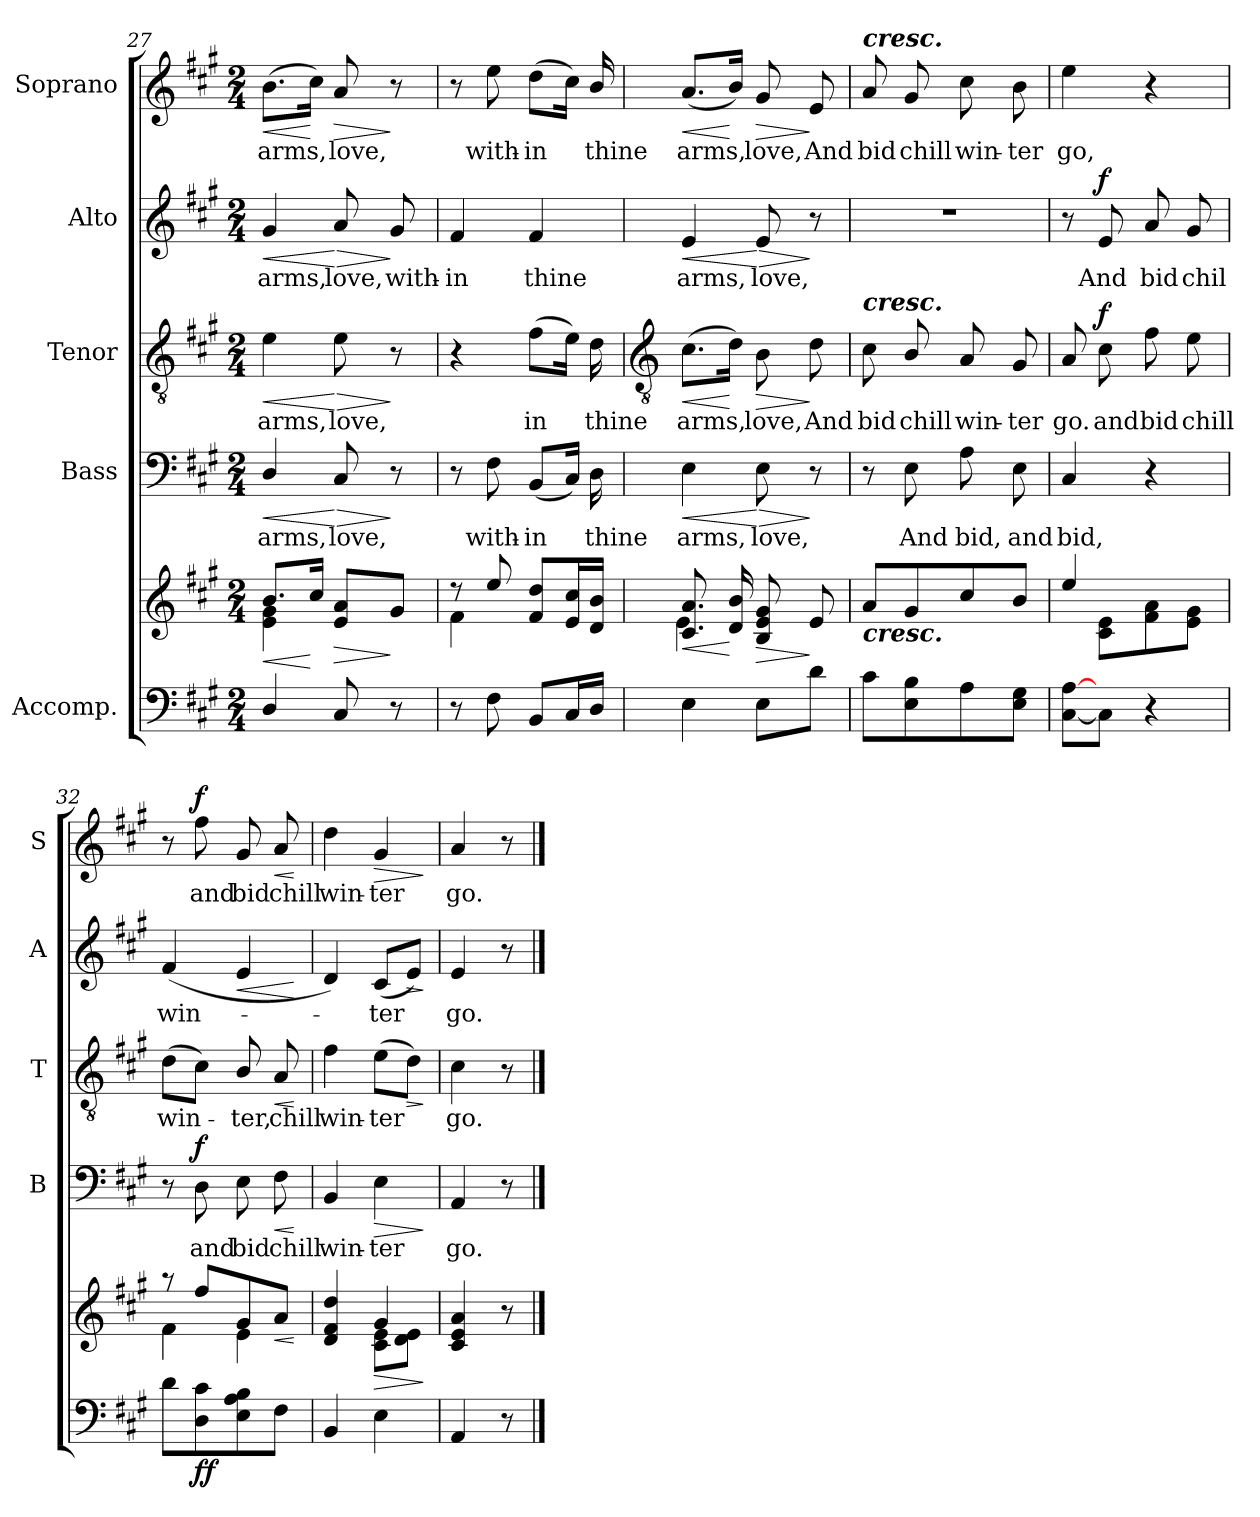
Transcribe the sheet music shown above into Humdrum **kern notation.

**kern	**kern	**dynam	**kern	**text	**dynam	**kern	**text	**dynam	**kern	**text	**dynam	**kern	**text	**dynam
*part5	*part5	*part5	*part4	*part4	*part4	*part3	*part3	*part3	*part2	*part2	*part2	*part1	*part1	*part1
*staff6	*staff5	*staff5/6	*staff4	*staff4	*staff4	*staff3	*staff3	*staff3	*staff2	*staff2	*staff2	*staff1	*staff1	*staff1
*I"Accomp.	*	*	*I"Bass	*	*	*I"Tenor	*	*	*I"Alto	*	*	*I"Soprano	*	*
*	*	*	*I'B	*	*	*I'T	*	*	*I'A	*	*	*I'S	*	*
*clefF4	*clefG2	*	*clefF4	*	*	*clefGv2	*	*	*clefG2	*	*	*clefG2	*	*
*k[f#c#g#]	*k[f#c#g#]	*	*k[f#c#g#]	*	*	*k[f#c#g#]	*	*	*k[f#c#g#]	*	*	*k[f#c#g#]	*	*
*A:	*A:	*	*A:	*	*	*A:	*	*	*A:	*	*	*A:	*	*
*M2/4	*M2/4	*	*M2/4	*	*	*M2/4	*	*	*M2/4	*	*	*M2/4	*	*
=27	=27	=27	=27	=27	=27	=27	=27	=27	=27	=27	=27	=27	=27	=27
!	!	!LO:HP:b	!	!LO:LY:b	!LO:HP:b	!	!LO:LY:b	!LO:HP:b	!	!LO:LY:b	!LO:HP:b	!	!LO:LY:b	!LO:HP:b
*	*^	*	*	*	*	*	*	*	*	*	*	*	*	*
4D/	8.b/L	4e\ 4g#\	<	4D/	arms,	<	4e	arms,	<	4g#	arms,	<	(>8.bL	arms,	<
.	16cc#/J	.	[	.	.	.	.	.	.	.	.	.	16cc#J)	.	[
!	!	!	!LO:HP:b	!	!LO:LY:b	!LO:HP:n=1:b	!	!LO:LY:b	!LO:HP:n=1:b	!	!LO:LY:b	!LO:HP:n=1:b	!	!LO:LY:b	!LO:HP:b
8C#	8e/ 8a/L	4ryy	>	8C#	love,	[ >	8e	love,	[ >	8a	love,	[ >	8a	love,	>
!	!	!	!	!	!	!	!	!	!	!	!LO:LY:b	!	!	!	!
8r	8g#/J	.	]	8r	.	]	8r	.	]	8g#	with-	]	8r	.	]
=28	=28	=28	=28	=28	=28	=28	=28	=28	=28	=28	=28	=28	=28	=28	=28
!	!	!	!	!	!	!	!	!	!	!	!LO:LY:b	!	!	!	!
8r	8r	4f#\	.	8r	.	.	4r	.	.	4f#	-in	.	8r	.	.
!	!	!	!	!	!LO:LY:b	!	!	!	!	!	!	!	!	!LO:LY:b	!
8F#	8ee/	.	.	8F#	with-	.	.	.	.	.	.	.	8ee	with-	.
!	!	!	!	!	!LO:LY:b	!	!	!LO:LY:b	!	!	!LO:LY:b	!	!	!LO:LY:b	!
8BBL	8f#/ 8dd/L	4ryy	.	(<8BBL	-in	.	(>8f#L	in	.	4f#	thine	.	(>8ddL	-in	.
16C#L	16e/ 16cc#/L	.	.	16C#J)	.	.	16eJ)	.	.	.	.	.	16cc#J)	.	.
!	!	!	!	!	!LO:LY:b	!	!	!LO:LY:b	!	!	!	!	!	!LO:LY:b	!
16DJJ	16d/ 16b/JJ	.	.	16D	thine	.	16d	thine	.	.	.	.	16b/	thine	.
!!LO:LB:g=z
=29	=29	=29	=29	=29	=29	=29	=29	=29	=29	=29	=29	=29	=29	=29	=29
*	*	*	*	*	*	*	*clefGv2	*	*	*	*	*	*	*	*
!	!	!	!LO:HP:b	!	!LO:LY:b	!LO:HP:b	!	!LO:LY:b	!LO:HP:b	!	!LO:LY:b	!LO:HP:b	!	!LO:LY:b	!LO:HP:b
4E	8.c#/ 8.a/L	4e\	<	4E	arms,	<	(>8.c#L	arms,	<	4e	arms,	<	(<8.aL	arms,	<
.	16d/ 16b/L	.	[	.	.	.	16dJ)	.	[	.	.	.	16bJ)	.	[
!	!	!	!LO:HP:b	!	!LO:LY:b	!LO:HP:n=1:b	!	!LO:LY:b	!LO:HP:b	!	!LO:LY:b	!LO:HP:n=1:b	!	!LO:LY:b	!LO:HP:b
8EL	8B/ 8e/ 8g#/	4ryy	>	8E	love,	[ >	8B	love,	>	8e	love,	[ >	8g#	love,	>
!	!	!	!	!	!	!	!	!LO:LY:b	!	!	!	!	!	!LO:LY:b	!
8dJ	8e/J	.	]	8r	.	]	8d	And	]	8r	.	]	8e	And	]
=30	=30	=30	=30	=30	=30	=30	=30	=30	=30	=30	=30	=30	=30	=30	=30
!	!	!	!	!	!	!	!	!	!	!	!	!	!LO:TX:a:Bi:t=cresc.	!	!
!	!	!	!	!	!	!	!LO:TX:a:Bi:t=cresc.	!	!	!	!	!	!	!	!
!	!LO:TX:b:Bi:t=cresc.	!	!	!	!	!	!	!	!	!	!	!	!	!	!
!	!	!LO:N:vis=1	!	!	!	!	!	!LO:LY:b	!	!LO:N:vis=1	!	!	!	!LO:LY:b	!
8c#L	8a/L	2ryy	.	8r	.	.	8c#	bid	.	2r	.	.	8a	bid	.
!	!	!	!	!	!LO:LY:b	!	!	!LO:LY:b	!	!	!	!	!	!LO:LY:b	!
8E 8B	8g#/	.	.	8E	And	.	8B/	chill	.	.	.	.	8g#	chill	.
!	!	!	!	!	!LO:LY:b	!	!	!LO:LY:b	!	!	!	!	!	!LO:LY:b	!
8A	8cc#/	.	.	8A	bid,	.	8A	win-	.	.	.	.	8cc#	win-	.
!	!	!	!	!	!LO:LY:b	!	!	!LO:LY:b	!	!	!	!	!	!LO:LY:b	!
8E 8G#J	8b/J	.	.	8E	and	.	8G#	-ter	.	.	.	.	8b	-ter	.
=31	=31	=31	=31	=31	=31	=31	=31	=31	=31	=31	=31	=31	=31	=31	=31
!	!	!	!	!	!LO:LY:b	!	!	!LO:LY:b	!	!	!	!	!	!LO:LY:b	!
[8C# [8AL	4ee/	8ryy	.	4C#	bid,	.	8A	go.	.	8r	.	.	4ee	go,	.
!	!	!	!	!	!	!	!	!LO:LY:b	!LO:DY:b	!	!LO:LY:b	!LO:DY:b	!	!	!
8C#J]	.	8c#\ 8e\L	.	.	.	.	8c#	and	f	8e	And	f	.	.	.
!	!	!	!	!	!	!	!	!LO:LY:b	!	!	!LO:LY:b	!	!	!	!
4r	4ryy	8f#\ 8a\	.	4r	.	.	8f#	bid	.	8a	bid	.	4r	.	.
!	!	!	!	!	!	!	!	!LO:LY:b	!	!	!LO:LY:b	!	!	!	!
.	.	8e\ 8g#\J	.	.	.	.	8e	chill	.	8g#	chil	.	.	.	.
=32	=32	=32	=32	=32	=32	=32	=32	=32	=32	=32	=32	=32	=32	=32	=32
!	!	!	!	!	!	!	!	!LO:LY:b	!	!	!LO:LY:b	!	!	!	!
8dL	8r	4f#\	.	8r	.	.	(>8dL	win-	.	(<4f#	win-	.	8r	.	.
!	!	!	!LO:DY:b=2	!	!LO:LY:b	!	!	!	!	!	!	!	!	!LO:LY:b	!
!	!	!	!LO:DY:n=1:b	!	!	!LO:DY:b	!	!	!	!	!	!	!	!	!LO:DY:b
8D 8c#	8ff#/L	.	f f	8D	and	f	8c#J)	.	.	.	.	.	8ff#	and	f
!	!	!	!	!	!LO:LY:b	!	!	!LO:LY:b	!	!	!	!LO:HP:b	!	!LO:LY:b	!
8E 8A 8B	8g#/	4e\	.	8E	bid	.	8B/	ter,	.	4e	.	<	8g#	bid	.
!	!	!	!LO:HP:b	!	!LO:LY:b	!LO:HP:b	!	!LO:LY:b	!LO:HP:b	!	!	!	!	!LO:LY:b	!LO:HP:b
8F#J	8a/J	.	<	8F#	chill	<	8A	chill	<	.	.	.	8a	chill	<
*	*v	*v	*	*	*	*	*	*	*	*	*	*	*	*	*
.	.	[	.	.	[	.	.	[	.	.	[	.	.	[
=33	=33	=33	=33	=33	=33	=33	=33	=33	=33	=33	=33	=33	=33	=33
*	*^	*	*	*	*	*	*	*	*	*	*	*	*	*
!	!	!	!	!	!LO:LY:b	!	!	!LO:LY:b	!	!	!	!	!	!LO:LY:b	!
4BB	4d/ 4f#/ 4dd/	4ryy	.	4BB	win-	.	4f#	win-	.	4d)	.	.	4dd	win-	.
!	!	!	!LO:HP:b	!	!LO:LY:b	!LO:HP:b	!	!LO:LY:b	!	!	!LO:LY:b	!	!	!LO:LY:b	!LO:HP:b
4E	4g#/	8c#\ 8e\L	>	4E	-ter	>	(>8eL	-ter	.	(<8c#L	ter	.	4g#	-ter	>
!	!	!	!	!	!	!	!	!	!LO:HP:b	!	!	!LO:HP:b	!	!	!
.	.	8d\ 8e\J	.	.	.	.	8dJ)	.	>	8eJ)	.	>	.	.	.
*	*v	*v	*	*	*	*	*	*	*	*	*	*	*	*	*
.	.	]	.	.	]	.	.	]	.	.	]	.	.	]
=34	=34	=34	=34	=34	=34	=34	=34	=34	=34	=34	=34	=34	=34	=34
*	*^	*	*	*	*	*	*	*	*	*	*	*	*	*
!	!	!	!	!	!LO:LY:b	!	!	!LO:LY:b	!	!	!LO:LY:b	!	!	!LO:LY:b	!
4AA	4c#/ 4e/ 4a/	4.ryy	.	4AA	go.	.	4c#	go.	.	4e	go.	.	4a	go.	.
8r	8r	.	.	8r	.	.	8r	.	.	8r	.	.	8r	.	.
*	*v	*v	*	*	*	*	*	*	*	*	*	*	*	*	*
==	==	==	==	==	==	==	==	==	==	==	==	==	==	==
*-	*-	*-	*-	*-	*-	*-	*-	*-	*-	*-	*-	*-	*-	*-
